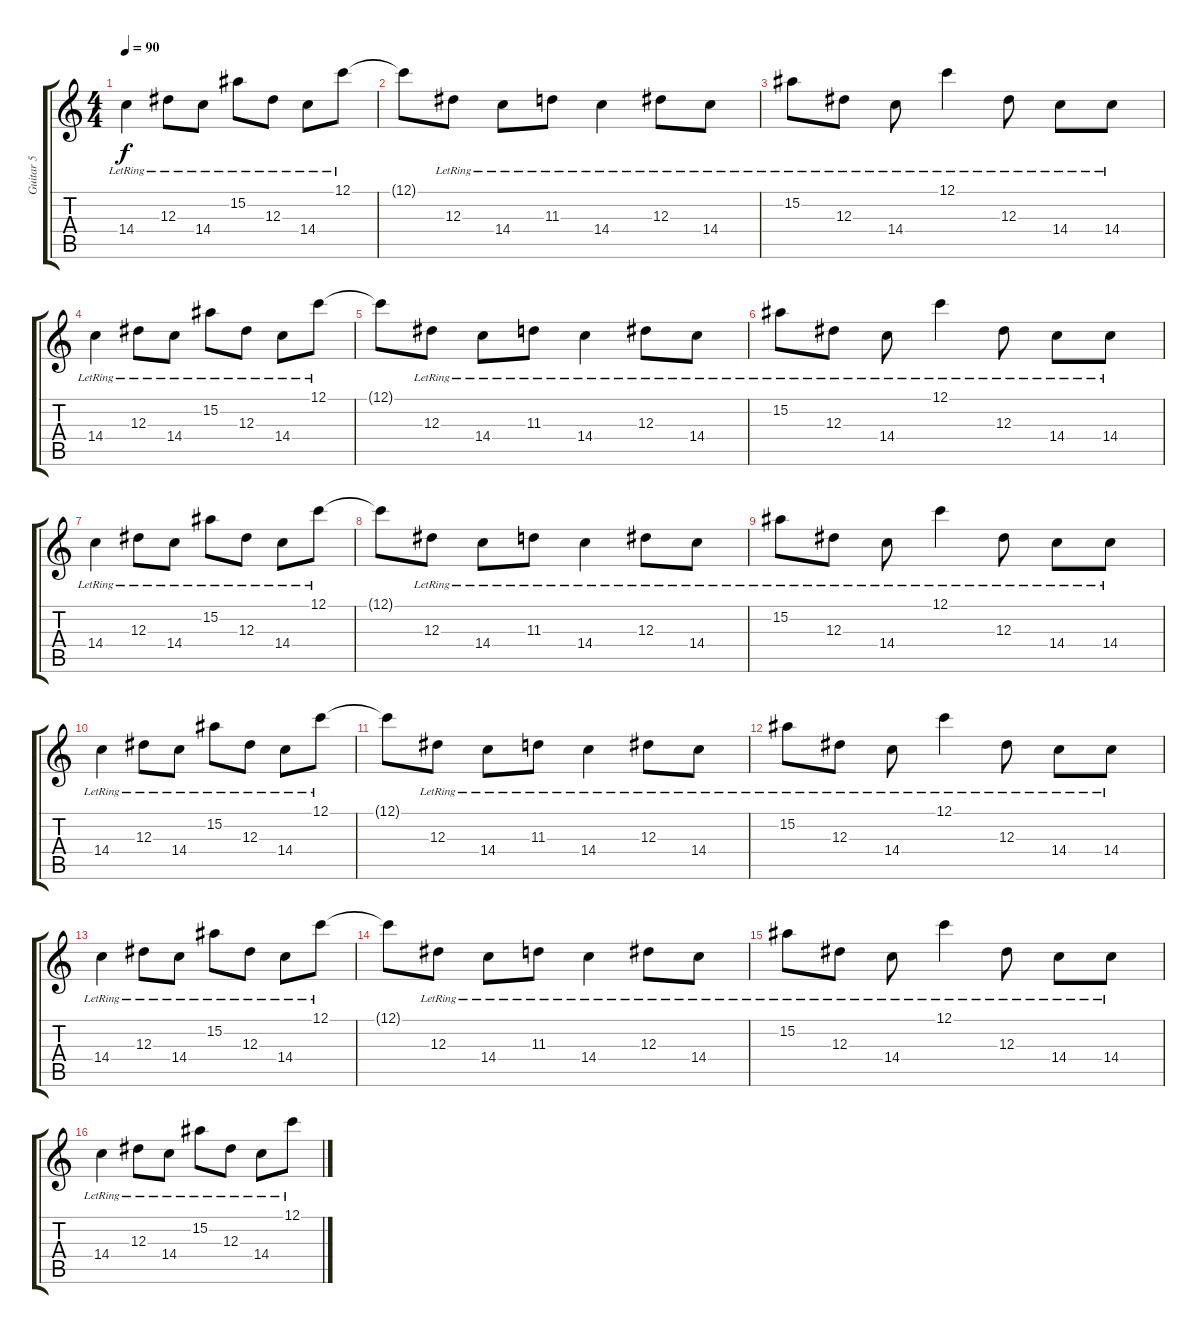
\track ("Guitar 5" "Guitar 5") {instrument electricguitarjazz}
\staff {score tabs}
\tuning (C4 G3 Eb3 Bb2 F2 C2) {hide}
\ts (4 4)
\tempo 90
\clef g2
\ks c
14.4{lr}.4{dy f instrument electricguitarjazz} 12.3{lr}.8 14.4{lr}.8 15.2{lr}.8 12.3{lr}.8 14.4{lr}.8 12.1{lr}.8 |
12.1{t}.8 12.3{lr}.8 14.4{lr}.8 11.3{lr}.8 14.4{lr}.4 12.3{lr}.8 14.4{lr}.8 |
15.2{lr}.8 12.3{lr}.8 14.4{lr}.8 12.1{lr}.4 12.3{lr}.8 14.4{lr}.8 14.4{lr}.8 |
14.4{lr}.4 12.3{lr}.8 14.4{lr}.8 15.2{lr}.8 12.3{lr}.8 14.4{lr}.8 12.1{lr}.8 |
12.1{t}.8 12.3{lr}.8 14.4{lr}.8 11.3{lr}.8 14.4{lr}.4 12.3{lr}.8 14.4{lr}.8 |
15.2{lr}.8 12.3{lr}.8 14.4{lr}.8 12.1{lr}.4 12.3{lr}.8 14.4{lr}.8 14.4{lr}.8 |
14.4{lr}.4 12.3{lr}.8 14.4{lr}.8 15.2{lr}.8 12.3{lr}.8 14.4{lr}.8 12.1{lr}.8 |
12.1{t}.8 12.3{lr}.8 14.4{lr}.8 11.3{lr}.8 14.4{lr}.4 12.3{lr}.8 14.4{lr}.8 |
15.2{lr}.8 12.3{lr}.8 14.4{lr}.8 12.1{lr}.4 12.3{lr}.8 14.4{lr}.8 14.4{lr}.8 |
14.4{lr}.4 12.3{lr}.8 14.4{lr}.8 15.2{lr}.8 12.3{lr}.8 14.4{lr}.8 12.1{lr}.8 |
12.1{t}.8 12.3{lr}.8 14.4{lr}.8 11.3{lr}.8 14.4{lr}.4 12.3{lr}.8 14.4{lr}.8 |
15.2{lr}.8 12.3{lr}.8 14.4{lr}.8 12.1{lr}.4 12.3{lr}.8 14.4{lr}.8 14.4{lr}.8 |
14.4{lr}.4 12.3{lr}.8 14.4{lr}.8 15.2{lr}.8 12.3{lr}.8 14.4{lr}.8 12.1{lr}.8 |
12.1{t}.8 12.3{lr}.8 14.4{lr}.8 11.3{lr}.8 14.4{lr}.4 12.3{lr}.8 14.4{lr}.8 |
15.2{lr}.8 12.3{lr}.8 14.4{lr}.8 12.1{lr}.4 12.3{lr}.8 14.4{lr}.8 14.4{lr}.8 |
14.4{lr}.4 12.3{lr}.8 14.4{lr}.8 15.2{lr}.8 12.3{lr}.8 14.4{lr}.8 12.1{lr}.8
